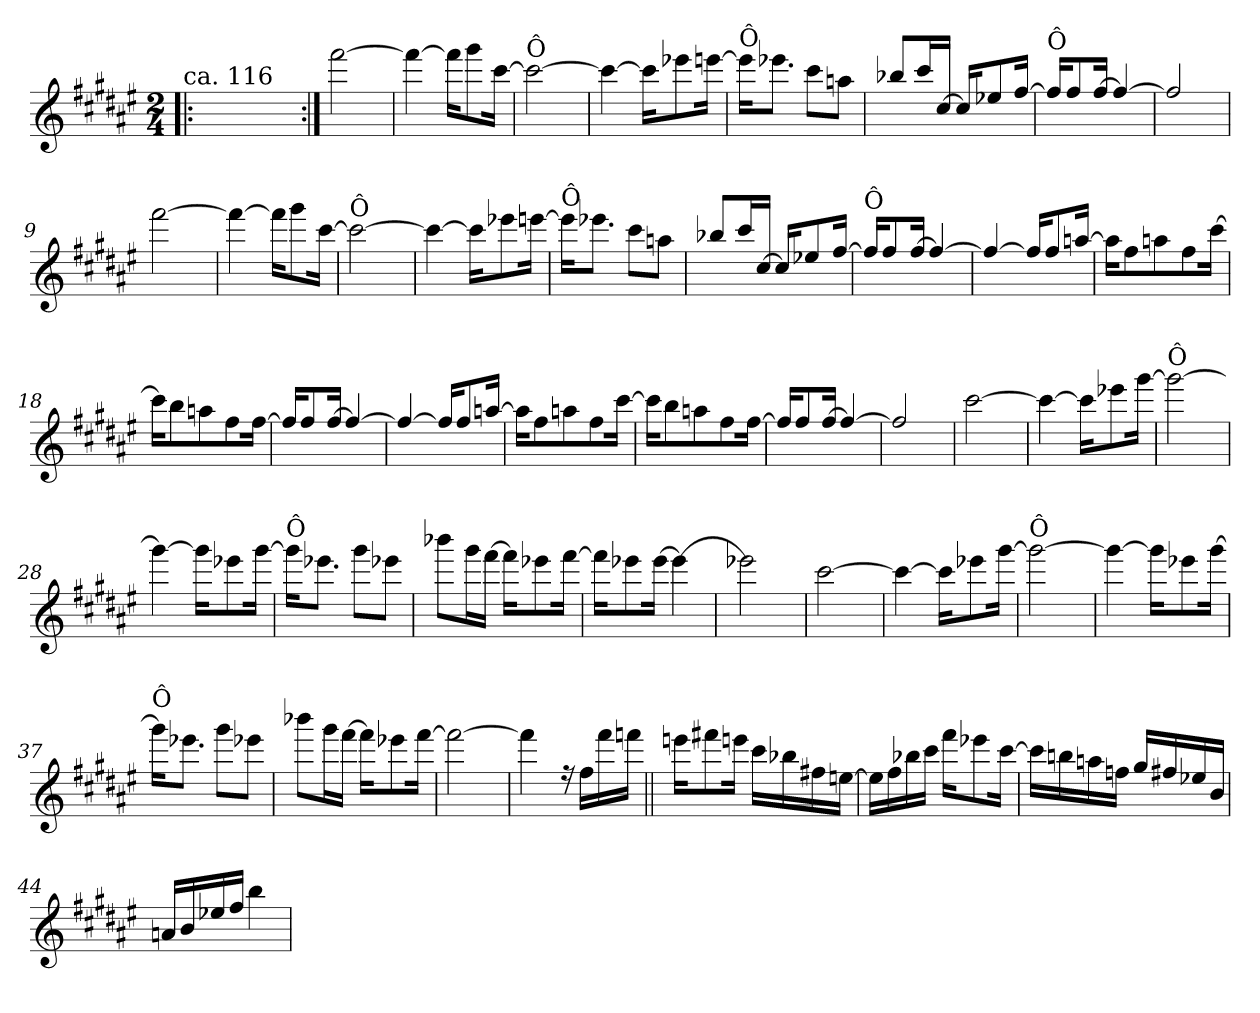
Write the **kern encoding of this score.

**kern
*part1
*staff1
*clefG2
*k[f#c#g#d#a#e#]
*F#:
*M2/4
=!|:
!LO:TX:a:t=ca. 116
2ryy
2ryy
=1:|!
*^
[<2fff#\	2ryy
=2	=2
4fff#\_	2ryy
16fff#\KL]	.
8ggg#\	.
[<16ccc#\Jk	.
=3	=3
!LO:TX:a:t=Ô	!
2ccc#\_	2ryy
=4	=4
4ccc#\_	2ryy
16ccc#\KL]	.
8eee-X\	.
[<16eeen\Jk	.
!!LO:LB:g=z	!!
=5	=5
!LO:TX:a:t=Ô	!
16eee\KL]	2ryy
8.eee-X\J	.
8ccc#\L	.
8aan\J	.
=6	=6
8bb-X/L	2ryy
16ccc#/L	.
[>16cc#/JJ	.
16cc#/KL]	.
8ee-X/	.
[>16ff#/Jk	.
=7	=7
!LO:TX:a:t=Ô	!
16ff#/KL]	2ryy
8ff#/	.
[>16ff#/Jk	.
4ff#/_	.
=8	=8
2ff#/]	2ryy
=9	=9
[<2fff#\	2ryy
!!LO:LB:g=z	!!
=10	=10
4fff#\_	2ryy
16fff#\KL]	.
8ggg#\	.
[<16ccc#\Jk	.
=11	=11
!LO:TX:a:t=Ô	!
2ccc#\_	2ryy
=12	=12
4ccc#\_	2ryy
16ccc#\KL]	.
8eee-X\	.
[<16eeen\Jk	.
=13	=13
!LO:TX:a:t=Ô	!
16eee\KL]	2ryy
8.eee-X\J	.
8ccc#\L	.
8aan\J	.
=14	=14
8bb-X/L	2ryy
16ccc#/L	.
[>16cc#/JJ	.
16cc#/KL]	.
8ee-X/	.
[>16ff#/Jk	.
=15	=15
!LO:TX:a:t=Ô	!
16ff#/KL]	2ryy
8ff#/	.
[>16ff#/Jk	.
4ff#/_	.
!!LO:LB:g=z	!!
=16	=16
4ff#/_	2ryy
16ff#/KL]	.
8ff#/	.
[>16aan/Jk	.
=17	=17
16aa\KL]	2ryy
8ff#\	.
8aan\	.
8ff#\	.
[<16ccc#\Jk	.
=18	=18
16ccc#\KL]	2ryy
8bb\	.
8aan\	.
8ff#\	.
[<16ff#\Jk	.
=19	=19
16ff#/KL]	2ryy
8ff#/	.
[>16ff#/Jk	.
4ff#/_	.
=20	=20
4ff#/_	2ryy
16ff#/KL]	.
8ff#/	.
[>16aan/Jk	.
!!LO:LB:g=z	!!
=21	=21
16aa\KL]	2ryy
8ff#\	.
8aan\	.
8ff#\	.
[<16ccc#\Jk	.
=22	=22
16ccc#\KL]	2ryy
8bb\	.
8aan\	.
8ff#\	.
[<16ff#\Jk	.
=23	=23
16ff#/KL]	2ryy
8ff#/	.
[>16ff#/Jk	.
4ff#/_	.
=24	=24
2ff#/]	2ryy
=25	=25
[<2ccc#\	2ryy
=26	=26
4ccc#\_	2ryy
16ccc#\KL]	.
8eee-X\	.
[<16ggg#\Jk	.
!!LO:LB:g=z	!!
=27	=27
!LO:TX:a:t=Ô	!
2ggg#\_	2ryy
=28	=28
4ggg#\_	2ryy
16ggg#\KL]	.
8eee-X\	.
[<16ggg#\Jk	.
=29	=29
!LO:TX:a:t=Ô	!
16ggg#\KL]	2ryy
8.eee-X\J	.
8ggg#\L	.
8eee-X\J	.
=30	=30
8bbb-X\L	2ryy
16ggg#\L	.
[<16fff#\JJ	.
16fff#\KL]	.
8eee-X\	.
[<16fff#\Jk	.
=31	=31
16fff#\KL]	2ryy
8eee-X\	.
[<16eee-\Jk	.
4eee-\_	.
=32	=32
2eee-X\]	2ryy
!!LO:LB:g=z	!!
=33	=33
[<2ccc#\	2ryy
=34	=34
4ccc#\_	2ryy
16ccc#\KL]	.
8eee-X\	.
[<16ggg#\Jk	.
=35	=35
!LO:TX:a:t=Ô	!
2ggg#\_	2ryy
=36	=36
4ggg#\_	2ryy
16ggg#\KL]	.
8eee-X\	.
[<16ggg#\Jk	.
=37	=37
!LO:TX:a:t=Ô	!
16ggg#\KL]	2ryy
8.eee-X\J	.
8ggg#\L	.
8eee-X\J	.
=38	=38
8bbb-X\L	2ryy
16ggg#\L	.
[<16fff#\JJ	.
16fff#\KL]	.
8eee-X\	.
[<16fff#\Jk	.
!!LO:LB:g=z	!!
=39	=39
2fff#\_	2ryy
=40	=40
4fff#\]	2ryy
16rff	.
16ff#\LL	.
16fff#\	.
16fffn\JJ	.
=41||	=41||
16eeen\KL	2ryy
8fff#X\	.
16eeen\Jk	.
16ccc#\LL	.
16bb-X\	.
16ff#X\	.
[<16een\JJ	.
=42	=42
16een\LL]	2ryy
16ff#\	.
16bb-X\	.
16ccc#\JJ	.
16fff#\KL	.
8eee-X\	.
[<16ccc#\Jk	.
=43	=43
16ccc#\LL]	2ryy
16bbn\	.
16aan\	.
16ffn\JJ	.
16gg#/LL	.
16ff#X/	.
16ee-X/	.
16b/JJ	.
!!LO:LB:g=z	!!
=44	=44
16an/LL	2ryy
16b/	.
16ee-X/	.
16ff#/JJ	.
4bb\	.
*v	*v
=
*-
